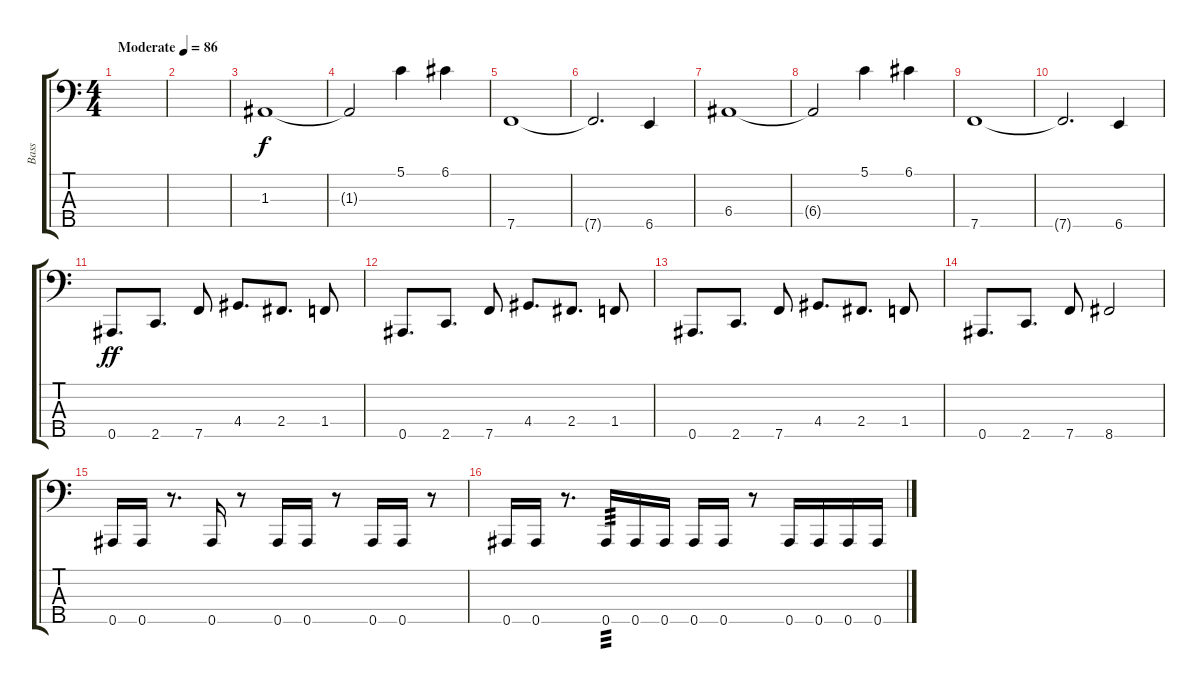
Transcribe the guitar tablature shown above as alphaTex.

\track ("Bass" "Bass") {instrument electricbasspick}
\staff {score tabs}
\tuning (G2 D2 A1 E1 Bb0) {hide}
\ts (4 4)
\tempo (86 "Moderate")
\clef f4
\ks c
|
|
1.3.1 |
1.3{t}.2 5.1.4 6.1.4 |
7.5.1 |
7.5{t}.2{d} 6.5.4 |
6.4.1 |
6.4{t}.2 5.1.4 6.1.4 |
7.5.1 |
7.5{t}.2{d} 6.5.4 |
0.5.8{d dy ff} 2.5.8{d} 7.5.8 4.4.8{d} 2.4.8{d} 1.4.8 |
0.5.8{d} 2.5.8{d} 7.5.8 4.4.8{d} 2.4.8{d} 1.4.8 |
0.5.8{d} 2.5.8{d} 7.5.8 4.4.8{d} 2.4.8{d} 1.4.8 |
0.5.8{d} 2.5.8{d} 7.5.8 8.5.2 |
0.5.16 0.5.16 r.8{d} 0.5.16 r.8 0.5.16 0.5.16 r.8 0.5.16 0.5.16 r.8 |
0.5.16 0.5.16 r.8{d} 0.5.16{tp 3} 0.5.16 0.5.16 0.5.16 0.5.16 r.8 0.5.16 0.5.16 0.5.16 0.5.16
